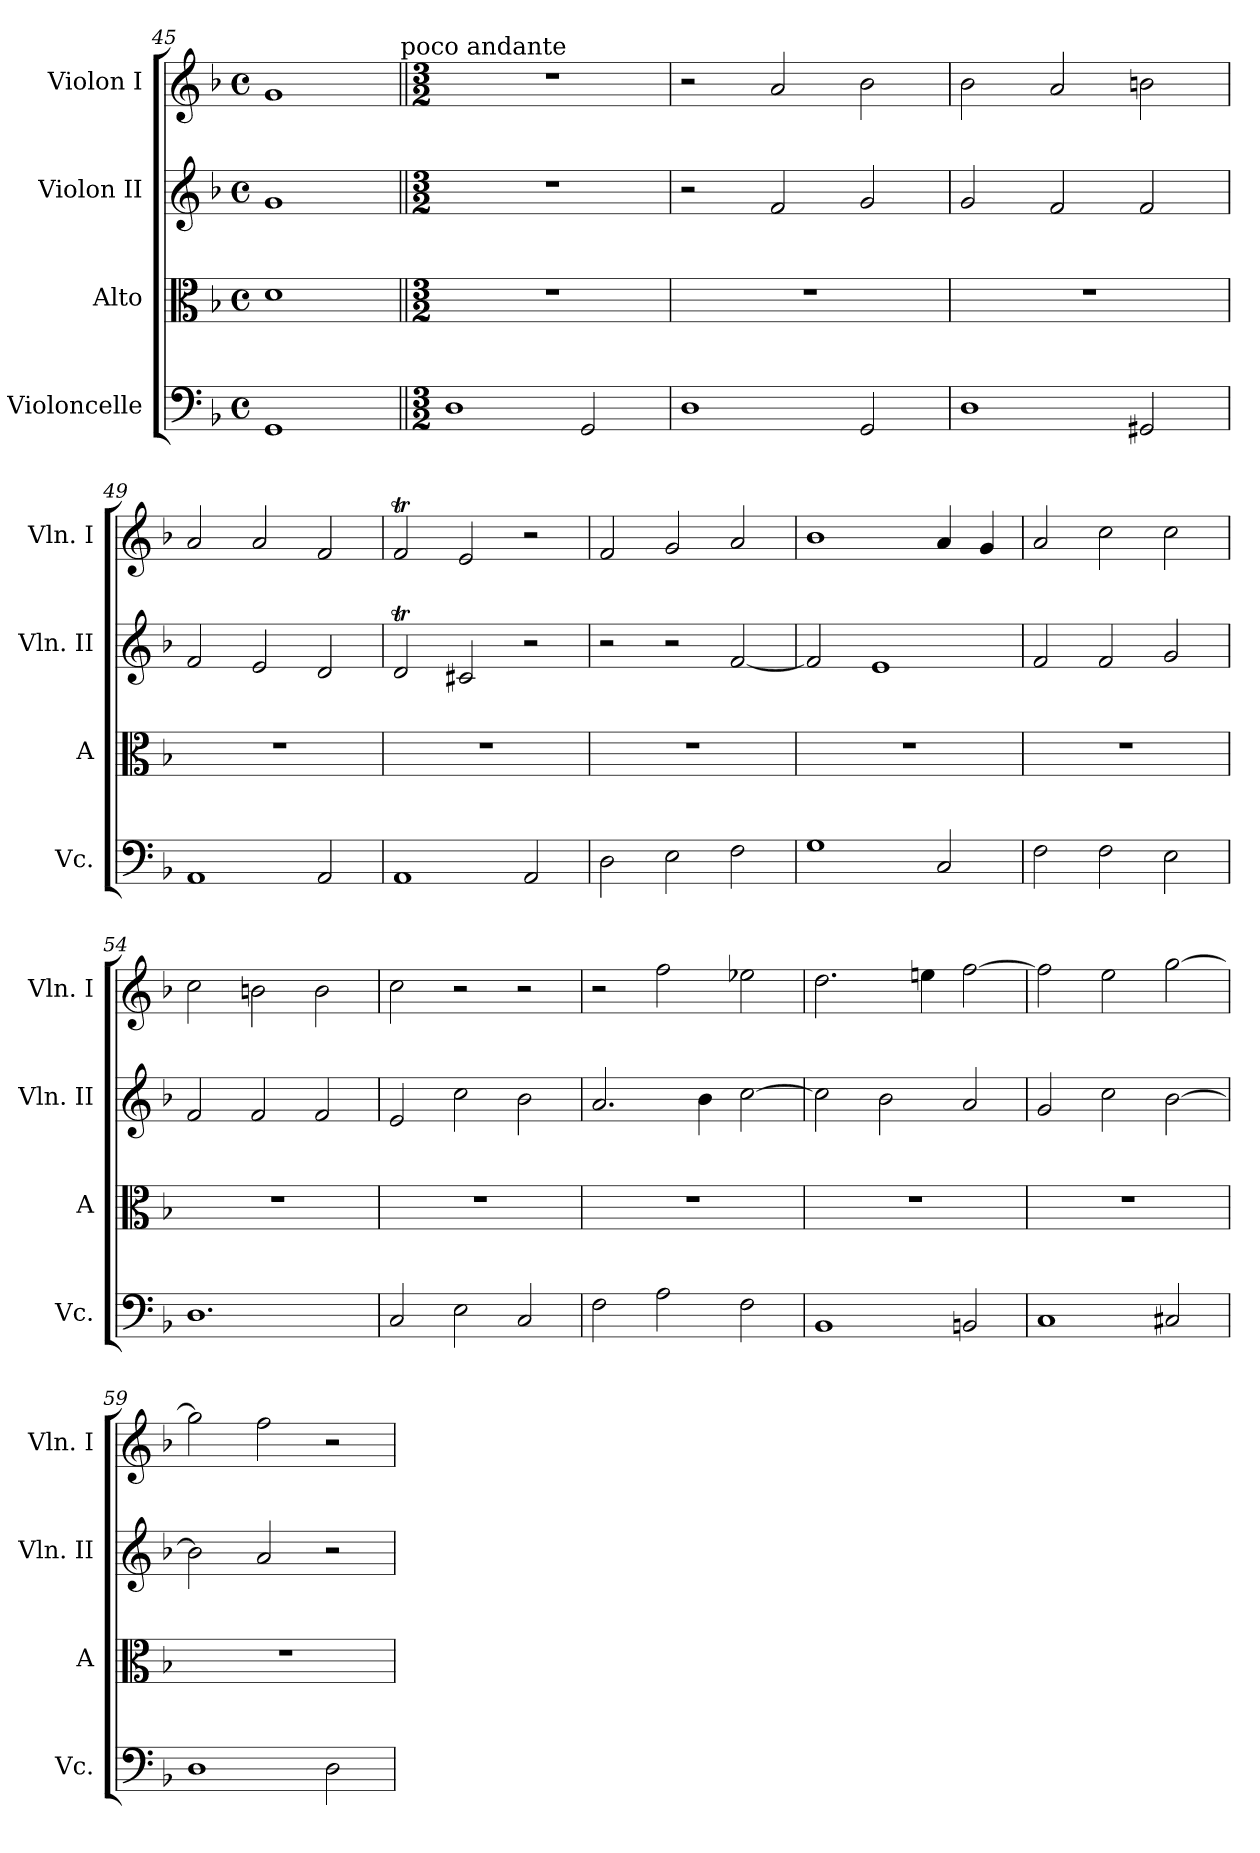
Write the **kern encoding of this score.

**kern	**kern	**kern	**kern
*part4	*part3	*part2	*part1
*staff4	*staff3	*staff2	*staff1
*I"Violoncelle	*I"Alto	*I"Violon II	*I"Violon I
*I'Vc.	*I'A	*I'Vln. II	*I'Vln. I
*clefF4	*clefC3	*clefG2	*clefG2
*k[b-]	*k[b-]	*k[b-]	*k[b-]
*F:	*F:	*F:	*F:
*M4/4	*M4/4	*M4/4	*M4/4
*met(c)	*met(c)	*met(c)	*met(c)
=45	=45	=45	=45
1GG	1d	1g	1g
!	!	!	!LO:TX:a:t=poco andante
=46||	=46||	=46||	=46||
*M3/2	*M3/2	*M3/2	*M3/2
1D	1.r	1.r	1.r
2GG/	.	.	.
!!LO:LB:g=z
=47	=47	=47	=47
1D	1.r	2r	2r
.	.	2f/	2a/
2GG/	.	2g/	2b-\
=48	=48	=48	=48
1D	1.r	2g/	2b-\
.	.	2f/	2a/
2GG#X/	.	2f/	2bn\
=49	=49	=49	=49
1AA	1.r	2f/	2a/
.	.	2e/	2a/
2AA/	.	2d/	2f/
=50	=50	=50	=50
1AA	1.r	2dT/	2fT/
.	.	2c#X/	2e/
2AA/	.	2r	2r
!!LO:PB:g=z
=51	=51	=51	=51
2D\	1.r	2r	2f/
2E\	.	2r	2g/
2F\	.	[2f/	2a/
=52	=52	=52	=52
1G	1.r	2f/]	1b-
.	.	1e	.
2C/	.	.	4a/
.	.	.	4g/
=53	=53	=53	=53
2F\	1.r	2f/	2a/
2F\	.	2f/	2cc\
2E\	.	2g/	2cc\
=54	=54	=54	=54
1.D	1.r	2f/	2cc\
.	.	2f/	2bn\
.	.	2f/	2b\
!!LO:LB:g=z
=55	=55	=55	=55
2C/	1.r	2e/	2cc\
2E\	.	2cc\	2r
2C/	.	2b-\	2r
=56	=56	=56	=56
2F\	1.r	2.a/	2r
2A\	.	.	2ff\
.	.	4b-\	.
2F\	.	[2cc\	2ee-X\
=57	=57	=57	=57
1BB-	1.r	2cc\]	2.dd\
.	.	2b-\	.
.	.	.	4een\
2BBn/	.	2a/	[2ff\
=58	=58	=58	=58
1C	1.r	2g/	2ff\]
.	.	2cc\	2ee\
2C#X/	.	[2b-\	[2gg\
!!LO:LB:g=z
=59	=59	=59	=59
1D	1.r	2b-\]	2gg\]
.	.	2a/	2ff\
2D\	.	2r	2r
=	=	=	=
*-	*-	*-	*-
